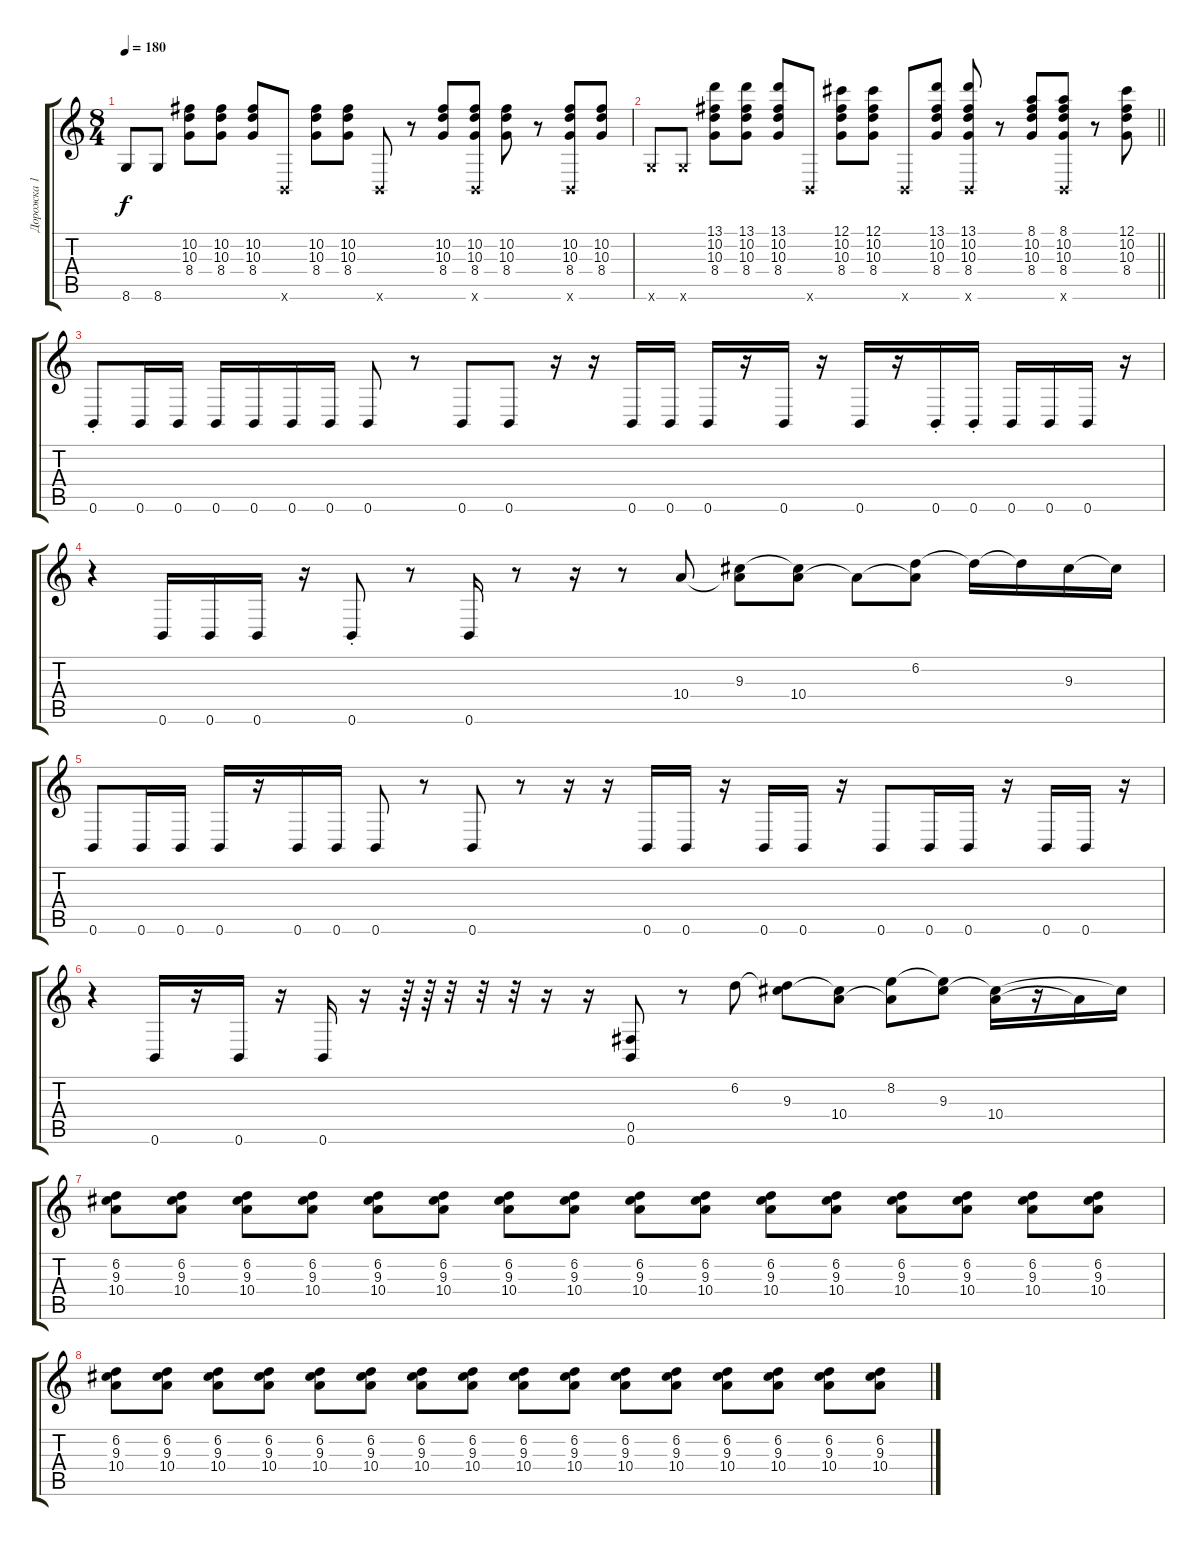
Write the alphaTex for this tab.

\track ("Дорожка 1" "Дорожка 1") {instrument overdrivenguitar}
\staff {score tabs}
\tuning (Db4 Ab3 E3 B2 Gb2 B1) {hide}
\ts (8 4)
\tempo 180
\clef g2
\ks c
8.6.8{dy f} 8.6.8 (10.2 10.3 8.4).8 (10.2 10.3 8.4).8 (10.2 10.3 8.4).8 0.6{x}.8 (10.2 10.3 8.4).8 (10.2 10.3 8.4).8 0.6{x}.8 r.8 (10.2 10.3 8.4).8 (10.2 10.3 8.4 0.6{x}).8 (10.2 10.3 8.4).8 r.8 (10.2 10.3 8.4 0.6{x}).8 (10.2 10.3 8.4).8 |
\barLineRight lightlight
8.6{x}.8 8.6{x}.8 (13.1 10.2 10.3 8.4).8 (13.1 10.2 10.3 8.4).8 (13.1 10.2 10.3 8.4).8 0.6{x}.8 (12.1 10.2 10.3 8.4).8 (12.1 10.2 10.3 8.4).8 0.6{x}.8 (13.1 10.2 10.3 8.4).8 (13.1 10.2 10.3 8.4 0.6{x}).8 r.8 (8.1 10.2 10.3 8.4).8 (8.1 10.2 10.3 8.4 0.6{x}).8 r.8 (12.1 10.2 10.3 8.4).8 |
0.6{st}.8 0.6.16 0.6.16 0.6.16 0.6.16 0.6.16 0.6.16 0.6.8 r.8 0.6.8 0.6.8 r.16 r.16 0.6.16 0.6.16 0.6.16 r.16 0.6.16 r.16 0.6.16 r.16 0.6{st}.16 0.6{st}.16 0.6.16 0.6.16 0.6.16 r.16 |
r.4 0.6.16 0.6.16 0.6.16 r.16 0.6{st}.8 r.8 0.6.16 r.8 r.16 r.8 10.4.8 (9.3 10.4{t}).8 (9.3{t} 10.4).8 10.4{t}.8 (6.2 10.4{t}).8 6.2{t}.16 6.2{t}.16 9.3.16 9.3{t}.16 |
0.6.8 0.6.16 0.6.16 0.6.16 r.16 0.6.16 0.6.16 0.6.8 r.8 0.6.8 r.8 r.16 r.16 0.6.16 0.6.16 r.16 0.6.16 0.6.16 r.16 0.6.8 0.6.16 0.6.16 r.16 0.6.16 0.6.16 r.16 |
r.4 0.6.16 r.16 0.6.16 r.16 0.6.16 r.16 r.64 r.64 r.32 r.32 r.32 r.16 r.16 (0.5 0.6).8 r.8 6.2.8 (6.2{t} 9.3).8 (9.3{t} 10.4).8 (8.2 10.4{t}).8 (8.2{t} 9.3).8 (9.3{t} 10.4).16 r.16 10.4{t}.16 9.3{t}.16 |
(6.2 9.3 10.4).8 (6.2 9.3 10.4).8 (6.2 9.3 10.4).8 (6.2 9.3 10.4).8 (6.2 9.3 10.4).8 (6.2 9.3 10.4).8 (6.2 9.3 10.4).8 (6.2 9.3 10.4).8 (6.2 9.3 10.4).8 (6.2 9.3 10.4).8 (6.2 9.3 10.4).8 (6.2 9.3 10.4).8 (6.2 9.3 10.4).8 (6.2 9.3 10.4).8 (6.2 9.3 10.4).8 (6.2 9.3 10.4).8 |
(6.2 9.3 10.4).8 (6.2 9.3 10.4).8 (6.2 9.3 10.4).8 (6.2 9.3 10.4).8 (6.2 9.3 10.4).8 (6.2 9.3 10.4).8 (6.2 9.3 10.4).8 (6.2 9.3 10.4).8 (6.2 9.3 10.4).8 (6.2 9.3 10.4).8 (6.2 9.3 10.4).8 (6.2 9.3 10.4).8 (6.2 9.3 10.4).8 (6.2 9.3 10.4).8 (6.2 9.3 10.4).8 (6.2 9.3 10.4).8
